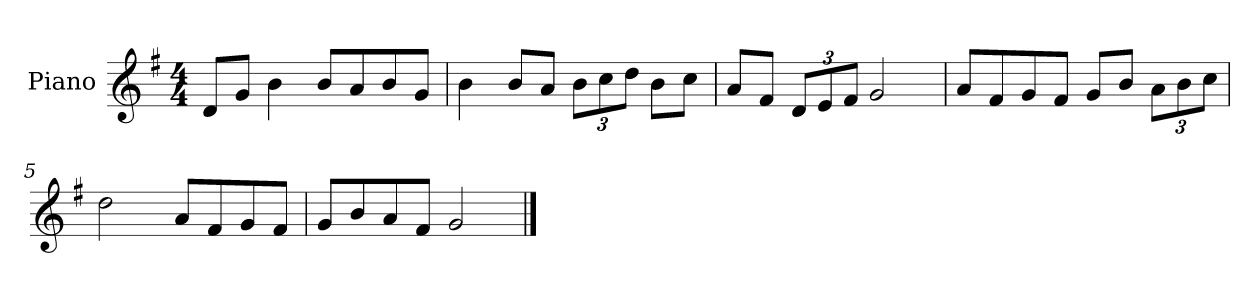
**kern
*part1
*staff1
*I"Piano
*I'P-no
*clefG2
*k[f#]
*M4/4
*MM90
=1
8d/L
8g/J
4b\
8b/L
8a/
8b/
8g/J
=2
4b\
8b/L
8a/J
*Xbrackettup
12b\L
12cc\
12dd\J
8b\L
8cc\J
=3
8a/L
8f#/J
12d/L
12e/
12f#/J
2g/
=4
8a/L
8f#/
8g/
8f#/J
8g/L
8b/J
12a\L
12b\
12cc\J
=5
2dd\
8a/L
8f#/
8g/
8f#/J
!!LO:LB:g=z
=6
8g/L
8b/
8a/
8f#/J
2g/
==
*-
